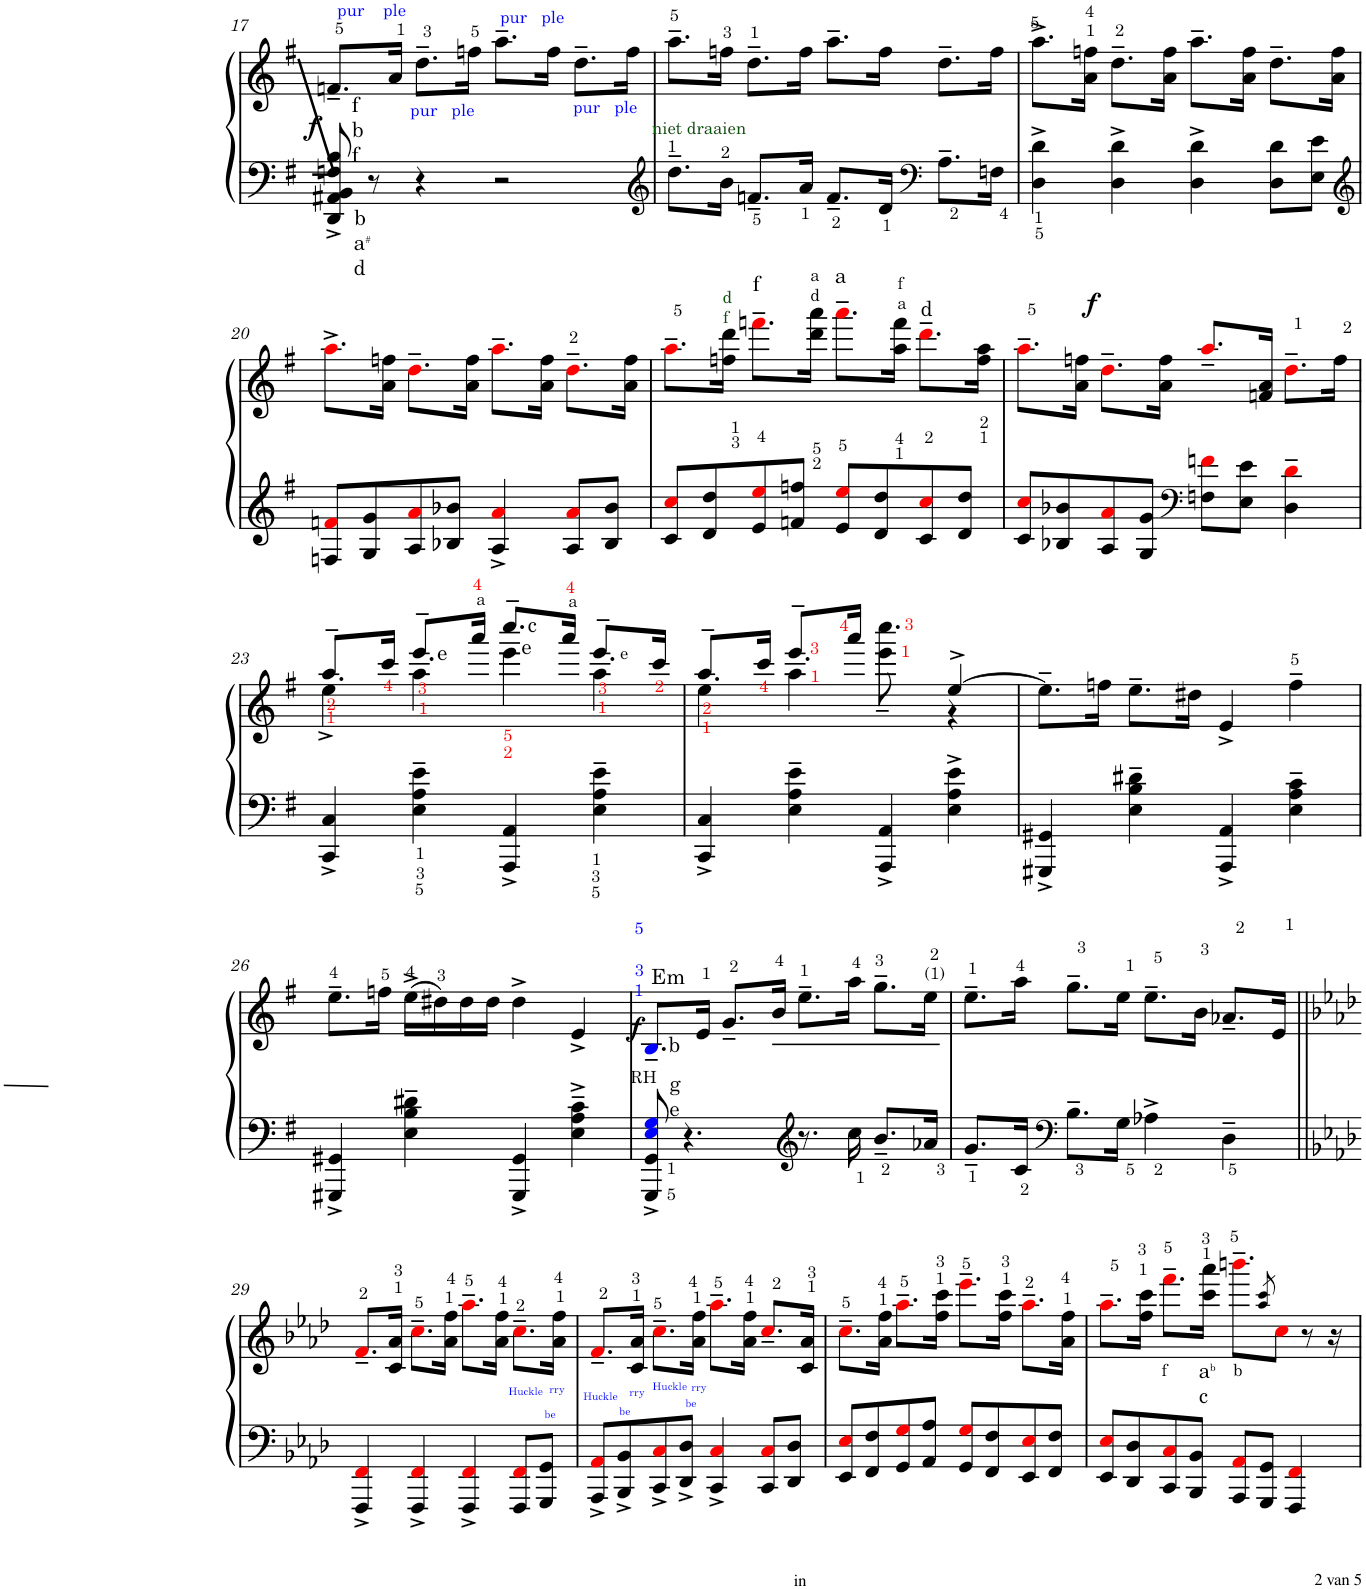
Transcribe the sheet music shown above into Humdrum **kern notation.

**kern	**kern	**dynam
*part1	*part1	*part1
*staff2	*staff1	*staff1/2
*I"Piano	*	*
*I'Pno.	*	*
!!LO:PB:g=z
*clefF4	*clefG2	*
*k[f#]	*k[f#]	*
*M4/4	*M4/4	*
=17	=17	=17
!	!LO:TX:b:t=f	!
!	!LO:TX:b:t=b	!
!	!LO:TX:b:t=f	!
!	!LO:TX:a:color=#0000FF:t=pur    ple	!
!LO:TX:b:t=b	!	!
!LO:TX:b:t=a	!	!
!LO:TX:b:t=#	!	!
!LO:TX:b:t=d	!	!
!	!	!LO:DY:a
8DD/^ 8AA#X/^ 8BB/^ 8Fn/^ 8B/^	8.fn~/L	f
8r	.	.
.	16a/Jk	.
!	!LO:TX:b:color=#0000FF:t=pur   ple	!
4r	8.dd~\L	.
.	16ffn\Jk	.
!	!LO:TX:a:color=#0000FF:t=pur   ple	!
2r	8.aa~\L	.
.	16ff\Jk	.
!	!LO:TX:b:color=#0000FF:t=pur   ple	!
.	8.dd~\L	.
.	16ff\Jk	.
=18	=18	=18
*clefG2	*	*
8.dd~\L	8.aa~\L	.
16b\Jk	16ffn\Jk	.
8.fn~/L	8.dd~\L	.
16a/Jk	16ff\Jk	.
8.f~/L	8.aa~\L	.
16d/Jk	16ff\Jk	.
*clefF4	*	*
8.A~\L	8.dd~\L	.
16Fn\Jk	16ff\Jk	.
=19	=19	=19
4D\^ 4d\^	8.aa^\L	.
.	16a\ 16ffn\Jk	.
4D\^ 4d\^	8.dd~\L	.
.	16a\ 16ff\Jk	.
4D\^ 4d\^	8.aa~\L	.
.	16a\ 16ff\Jk	.
8D\ 8d\L	8.dd~\L	.
8E\ 8e\J	.	.
.	16a\ 16ff\Jk	.
!!LO:LB:g=z
=20	=20	=20
*clefG2	*	*
8Fn/ 8fni/L	8.aa^i\L	.
8G/ 8g/	.	.
.	16a\ 16ffn\Jk	.
8A/ 8ai/	8.dd~i\L	.
8B-X/ 8b-X/J	.	.
.	16a\ 16ff\Jk	.
4A/^ 4ai/^	8.aa~i\L	.
.	16a\ 16ff\Jk	.
8A/ 8ai/L	8.dd~i\L	.
8B-/ 8b-/J	.	.
.	16a\ 16ff\Jk	.
=21	=21	=21
8c/ 8cci/L	8.aa~i\L	.
8d/ 8dd/	.	.
!	!LO:TX:a:color=#005500:t=d	!
!	!LO:TX:a:t=f	!
!	!LO:TX:a:color=#005500:t=niet draaien	!
.	16ffn\<< 16ddd\<<Jk	.
!	!LO:TX:a:t=f	!
8e/ 8eei/	8.fffn<~i\L	.
8fn/ 8ffn/J	.	.
!	!LO:TX:a:t=a	!
!	!LO:TX:a:t=d	!
.	16ddd\<< 16aaa\<<Jk	.
!	!LO:TX:a:t=a	!
8e/ 8eei/L	8.aaa<~i\L	.
8d/ 8dd/	.	.
!	!LO:TX:a:t=f	!
!	!LO:TX:a:t=a	!
.	16aa\<< 16fff\<<Jk	.
!	!LO:TX:a:t=d	!
8c/ 8cci/	8.ddd<~i\L	.
8d/ 8dd/J	.	.
.	16ff\<< 16aa\<<Jk	.
=22	=22	=22
8c/ 8cci/L	8.aa~i\L	.
8B-X/ 8b-X/	.	.
.	16a\ 16ffn\Jk	.
!	!	!LO:DY:a
8A/ 8ai/	8.dd~i\L	f
8G/ 8g/J	.	.
.	16a\ 16ff\Jk	.
*clefF4	*	*
8Fn\ 8fni\L	8.aa~i/L	.
8E\ 8e\J	.	.
.	16fn/ 16a/Jk	.
4D\~ 4di\~	8.dd~i\L	.
.	16ff\Jk	.
!!LO:LB:g=z
=23	=23	=23
*	*^	*
4CC/^ 4C/^	4ee^\	8.aa~/L	.
.	.	16ccc/Jk	.
!	!LO:TX:a:t=e	!	!
4E\~ 4A\~ 4e\~	4aa\	8.eee~/L	.
!	!	!LO:TX:a:t=a	!
.	.	16aaa</Jk	.
!	!LO:TX:a:t=e	!	!
!	!LO:TX:a:t=c	!	!
4AAA/^ 4AA/^	4eee\	8.cccc<~/L	.
!	!	!LO:TX:a:t=a	!
.	.	16aaa</Jk	.
!	!LO:TX:a:t=e	!	!
4E\~ 4A\~ 4e\~	4aa\	8.eee~/L	.
.	.	16ccc/Jk	.
=24	=24	=24	=24
4CC/^ 4C/^	4ee\	8.aa~/L	.
.	.	16ccc/Jk	.
4E\~ 4A\~ 4e\~	4aa\	8.eee<~/L	.
.	.	16aaa</Jk	.
4AAA/^ 4AA/^	4eee\	8.cccc~\	.
.	.	16ryy	.
4E\^ 4A\^ 4e\^	[4ee^/	4r	.
*	*v	*v	*
=25	=25	=25
4GGG#X/^ 4GG#X/^	8.ee~\L]	.
.	16ffn\Jk	.
4E\~ 4B\~ 4d#X\~	8.ee~\L	.
.	16dd#X\Jk	.
4AAA/^ 4AA/^	4e^/	.
4E\~ 4A\~ 4c\~	4ff~\	.
!!LO:LB:g=z
=26	=26	=26
4GGG#X/^ 4GG#X/^	8.ee~\L	.
.	16ffn\Jk	.
4E\~ 4B\~ 4d#X\~	(16ee^\LL	.
.	16dd#X\)	.
.	16dd#\	.
.	16dd#\JJ	.
4GGG#/^ 4GG#/^	4dd#^\	.
4E\~^ 4A\~^ 4c\~^	4e^/	.
=27	=27	=27
!	!LO:TX:a:t=Em	!
!	!LO:TX:b:t=b	!
!	!LO:TX:b:t=RH	!
!LO:TX:a:t=g	!	!
!LO:TX:a:t=e	!	!
!	!	!LO:DY:a=2
8GGG/^ 8GG/^ 8Ej/^ 8Gj/^	8.B~j/L	f
4.r	.	.
.	16e/Jk	.
.	8.g~/L	.
.	16b/Jk	.
*clefG2	*	*
8.r	8.ee~\L	.
16cc\	16aa\Jk	.
8.b~/L	8.gg~\L	.
!	!LO:TX:a:t=(1)	!
16a-X/Jk	16ee\Jk	.
=28	=28	=28
8.g~/L	8.ee~\L	.
16c/Jk	16aa\Jk	.
*clefF4	*	*
8.B~\L	8.gg~\L	.
16G\Jk	16ee\Jk	.
4A-X^\	8.ee~\L	.
.	16b\Jk	.
4D~\	8.a-X~/L	.
.	16e/Jk	.
!!LO:LB:g=z
=29||	=29||	=29||
*k[b-e-a-d-]	*k[b-e-a-d-]	*
4FFF/^ 4FFi/^	8.f~i/L	.
.	16c/ 16a-/Jk	.
4FFF/^ 4FFi/^	8.cc~i\L	.
.	16a-\ 16ff\Jk	.
4FFF/^ 4FFi/^	8.aa-~i\L	.
.	16a-\ 16ff\Jk	.
!	!LO:TX:b:color=#0000FF:t=Huckle	!
8FFF/ 8FFi/L	8.cc~i\L	.
!LO:TX:a:color=#0000FF:t=be	!	!
8GGG/ 8GG/J	.	.
!	!LO:TX:b:color=#0000FF:t=rry	!
.	16a-\ 16ff\Jk	.
=30	=30	=30
!	!LO:TX:b:color=#0000FF:t=Huckle	!
8AAA-/^ 8AA-i/^L	8.f~i/L	.
!LO:TX:a:color=#0000FF:t=be	!	!
8BBB-/^ 8BB-/^	.	.
!	!LO:TX:b:color=#0000FF:t=rry	!
.	16c/ 16a-/Jk	.
!	!LO:TX:b:color=#0000FF:t=Huckle	!
8CC/^ 8Ci/^	8.cc~i\L	.
!LO:TX:a:color=#0000FF:t=be	!	!
8DD-/^ 8D-/^J	.	.
!	!LO:TX:b:color=#0000FF:t=rry	!
.	16a-\ 16ff\Jk	.
4CC/^ 4Ci/^	8.aa-~i\L	.
.	16a-\ 16ff\Jk	.
8CC/ 8Ci/L	8.cc~i/L	.
8DD-/ 8D-/J	.	.
.	16c/ 16a-/Jk	.
=31	=31	=31
8EE-/ 8E-i/L	8.cc~i\L	.
8FF/ 8F/	.	.
.	16a-\ 16ff\Jk	.
8GG/ 8Gi/	8.aa-~i\L	.
8AA-/ 8A-/J	.	.
.	16ff\ 16ccc\Jk	.
8GG/ 8Gi/L	8.eee-~i\L	.
8FF/ 8F/	.	.
.	16ff\ 16ccc\Jk	.
8EE-/ 8E-i/	8.aa-~i\L	.
8FF/ 8F/J	.	.
.	16a-\ 16ff\Jk	.
=32	=32	=32
8EE-/ 8E-i/L	8.aa-~i\L	.
8DD-/ 8D-/	.	.
.	16ff\ 16ccc\Jk	.
!	!LO:TX:b:t=f	!
8CC/ 8Ci/	8.fff~i\L	.
8BBB-/ 8BB-/J	.	.
!	!LO:TX:b:t=a	!
!	!LO:TX:b:t=b	!
!	!LO:TX:b:t=c	!
.	16ccc\ 16aaa-\Jk	.
!	!LO:TX:b:t=b	!
8AAA-/ 8AA-i/L	8.bbbn~i\L	.
8GGG/ 8GG/J	.	.
.	8qaa-/ 8qccc/	.
.	8cci\J	.
4FFF/ 4FFi/	.	.
.	8r	.
.	16r	.
=	=	=
*-	*-	*-
